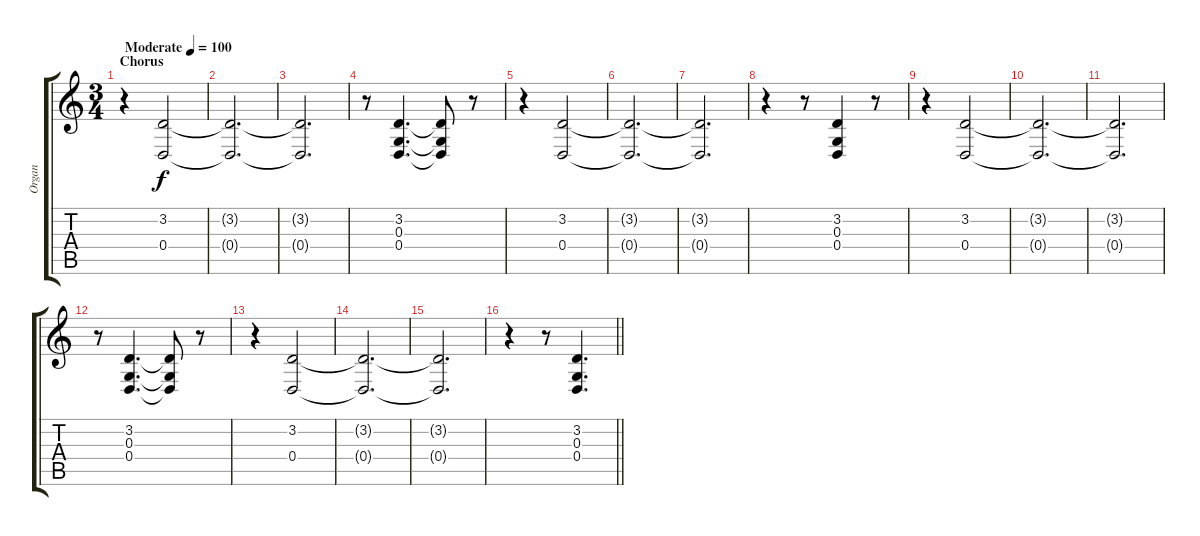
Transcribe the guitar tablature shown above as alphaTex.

\track ("Organ" "Organ") {instrument drawbarorgan}
\staff {score tabs}
\tuning (E4 B3 G3 D3 A2 E2) {hide}
\ts (3 4)
\section ("" "Chorus")
\tempo (100 "Moderate")
\clef g2
\ks c
r.4{dy f instrument drawbarorgan} (3.2 0.4).2 |
(3.2{t} 0.4{t}).2{d} |
(3.2{t} 0.4{t}).2{d} |
r.8 (3.2 0.3 0.4).4{d} (3.2{t} 0.3{t} 0.4{t}).8 r.8 |
r.4 (3.2 0.4).2 |
(3.2{t} 0.4{t}).2{d} |
(3.2{t} 0.4{t}).2{d} |
r.4 r.8 (3.2 0.3 0.4).4 r.8 |
r.4 (3.2 0.4).2 |
(3.2{t} 0.4{t}).2{d} |
(3.2{t} 0.4{t}).2{d} |
r.8 (3.2 0.3 0.4).4{d} (3.2{t} 0.3{t} 0.4{t}).8 r.8 |
r.4 (3.2 0.4).2 |
(3.2{t} 0.4{t}).2{d} |
(3.2{t} 0.4{t}).2{d} |
\barLineRight lightlight
r.4 r.8 (3.2 0.3 0.4).4{d}
